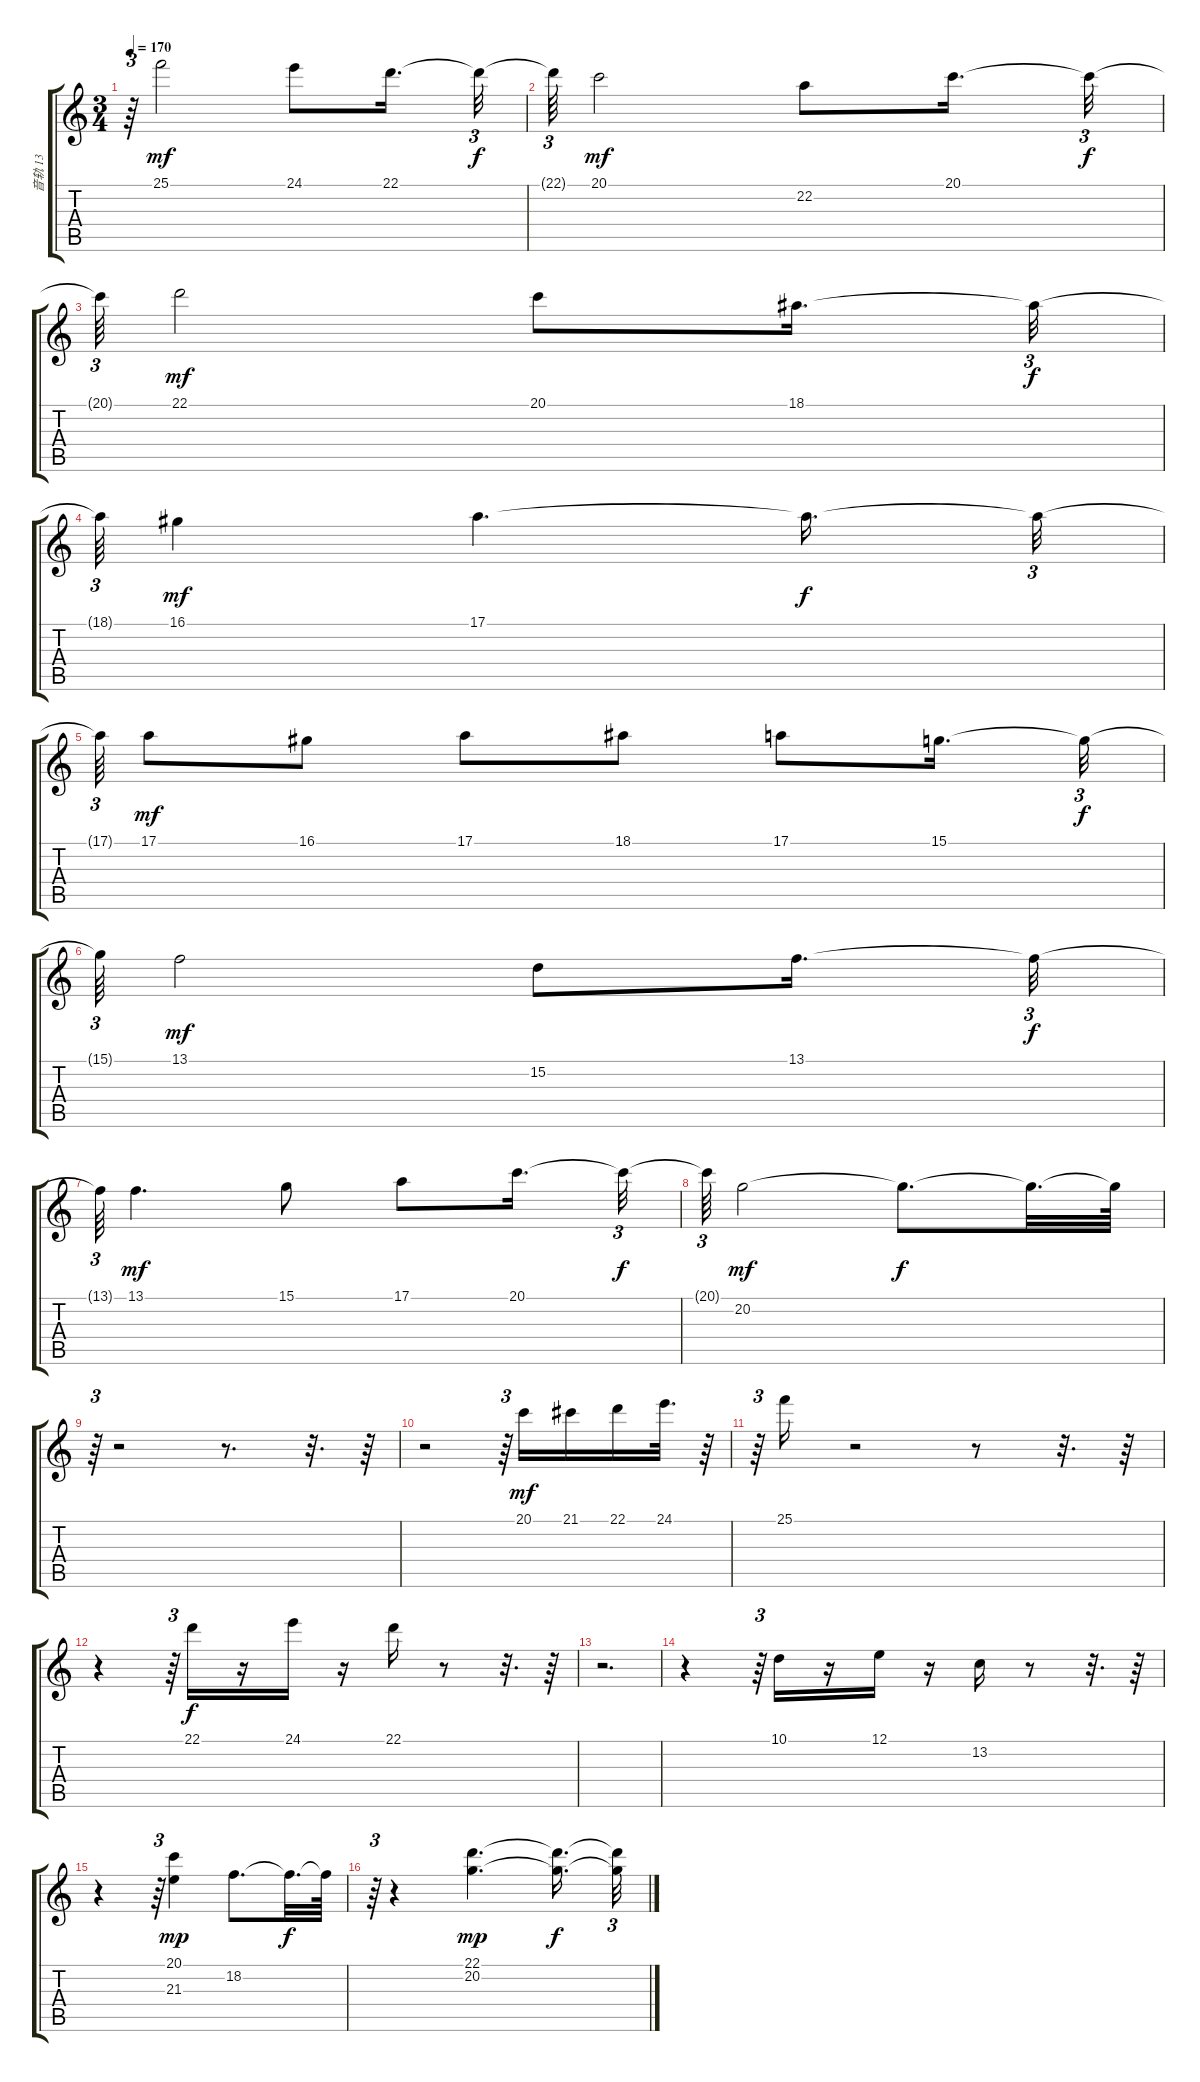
\track ("音轨 13" "音轨 13") {instrument piccolo}
\staff {score tabs}
\tuning (E4 B3 G3 D3 A2 E2) {hide}
\ts (3 4)
\tempo 170
\clef g2
\ks c
r.64{tu (3 2) dy mf} 25.1.2 24.1.8 22.1.16{d} 22.1{t}.32{tu (3 2) dy f} |
22.1{t}.64{tu (3 2)} 20.1.2{dy mf} 22.2.8 20.1.16{d} 20.1{t}.32{tu (3 2) dy f} |
20.1{t}.64{tu (3 2)} 22.1.2{dy mf} 20.1.8 18.1.16{d} 18.1{t}.32{tu (3 2) dy f} |
18.1{t}.64{tu (3 2)} 16.1.4{dy mf} 17.1.4{d} 17.1{t}.16{d dy f} 17.1{t}.32{tu (3 2)} |
17.1{t}.64{tu (3 2)} 17.1.8{dy mf} 16.1.8 17.1.8 18.1.8 17.1.8 15.1.16{d} 15.1{t}.32{tu (3 2) dy f} |
15.1{t}.64{tu (3 2)} 13.1.2{dy mf} 15.2.8 13.1.16{d} 13.1{t}.32{tu (3 2) dy f} |
13.1{t}.64{tu (3 2)} 13.1.4{d dy mf} 15.1.8 17.1.8 20.1.16{d} 20.1{t}.32{tu (3 2) dy f} |
20.1{t}.64{tu (3 2)} 20.2.2{dy mf} 20.2{t}.8{d dy f} 20.2{t}.32{d} 20.2{t}.64 |
r.64{tu (3 2)} r.2 r.8{d} r.32{d} r.64 |
r.2 r.64{tu (3 2)} 20.1.16{dy mf} 21.1.16 22.1.16 24.1.32{d} r.64 |
r.64{tu (3 2)} 25.1.16 r.2 r.8 r.32{d} r.64 |
r.4 r.64{tu (3 2)} 22.1.16{dy f} r.16 24.1.16 r.16 22.1.16 r.8 r.32{d} r.64 |
r.2{d} |
r.4 r.64{tu (3 2)} 10.1.16 r.16 12.1.16 r.16 13.2.16 r.8 r.32{d} r.64 |
r.4 r.64{tu (3 2)} (20.1 21.3).4{dy mp} 18.2.8{d} 18.2{t}.32{d dy f} 18.2{t}.64 |
r.64{tu (3 2)} r.4 (22.1 20.2).4{d dy mp} (22.1{t} 20.2{t}).16{d dy f} (22.1{t} 20.2{t}).32{tu (3 2)}
